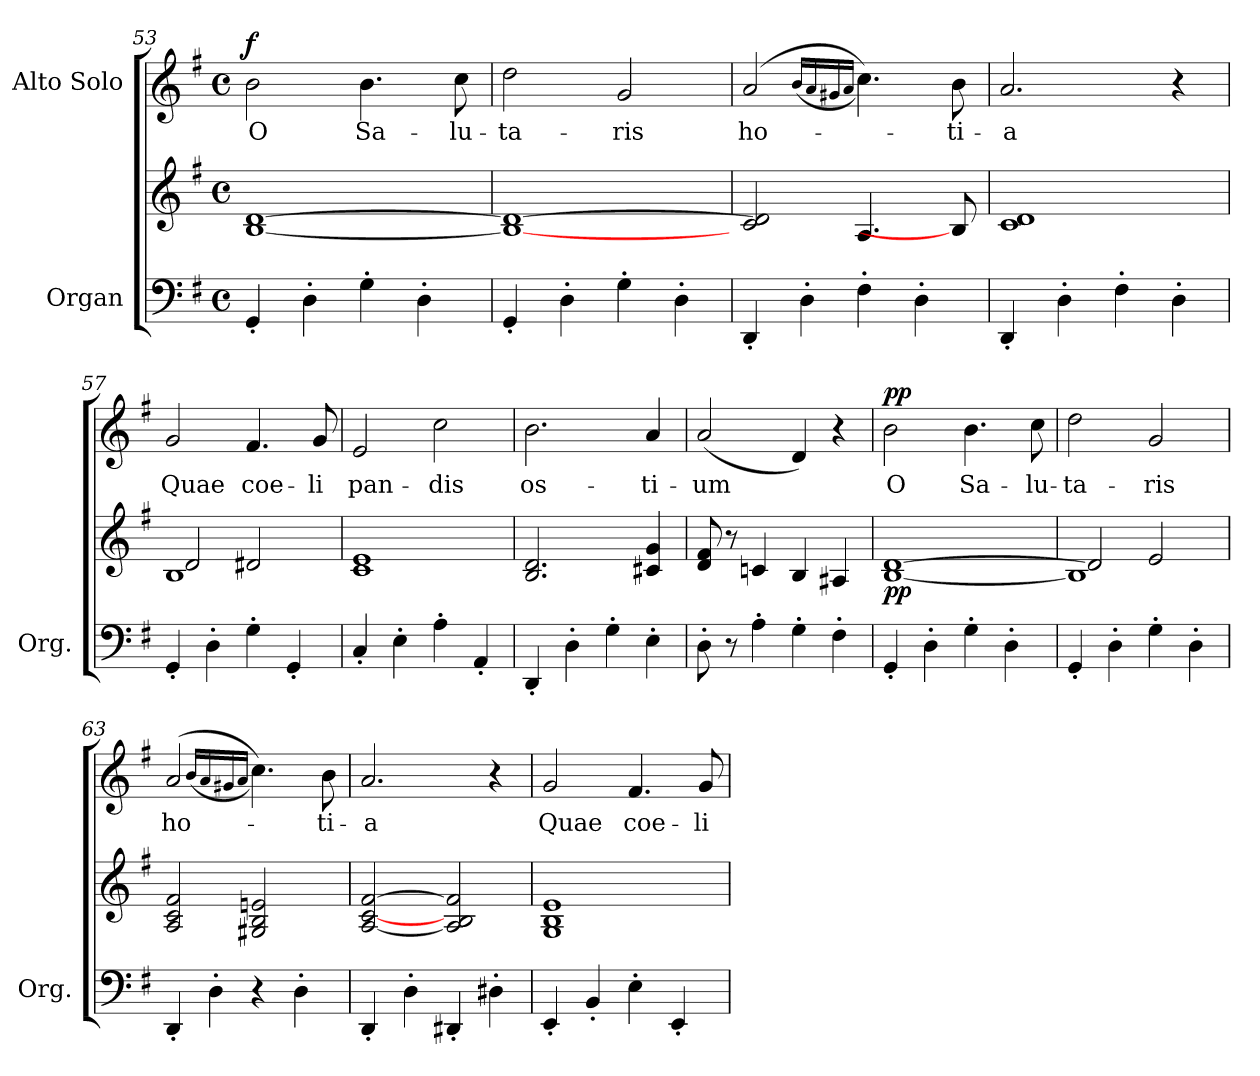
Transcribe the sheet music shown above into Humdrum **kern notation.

**kern	**kern	**dynam	**kern	**text	**dynam
*part2	*part2	*part2	*part1	*part1	*part1
*staff3	*staff2	*staff2/3	*staff1	*staff1	*staff1
*I"Organ	*	*	*I"Alto Solo	*	*
*I'Org.	*	*	*	*	*
*clefF4	*clefG2	*	*clefG2	*	*
*k[f#]	*k[f#]	*	*k[f#]	*	*
*G:	*G:	*	*G:	*	*
*M4/4	*M4/4	*	*M4/4	*	*
*met(c)	*met(c)	*	*met(c)	*	*
=53	=53	=53	=53	=53	=53
!	!	!	!	!LO:LY:b:color=#000000	!
4GG'i/	[1Bi [1di	.	2bi\	O	f
4D'i\	.	.	.	.	.
!	!	!	!	!LO:LY:b:color=#000000	!
4G'i\	.	.	4.bi\	Sa-	.
4D'i\	.	.	.	.	.
!	!	!	!	!LO:LY:b:color=#000000	!
.	.	.	8cci\	-lu-	.
=54	=54	=54	=54	=54	=54
!	!	!	!	!LO:LY:b:color=#000000	!
4GG'i/	1Bi_ 1di_	.	2ddi\	-ta-	.
4D'i\	.	.	.	.	.
!	!	!	!	!LO:LY:b:color=#000000	!
4G'i\	.	.	2gi/	-ris	.
4D'i\	.	.	.	.	.
=55	=55	=55	=55	=55	=55
!	!	!	!	!LO:LY:b:color=#000000	!
4DD'i/	2ci/ 2di]	.	(2ai/	ho-	.
4D'i\	.	.	.	.	.
.	.	.	(16qbi/LL	.	.
.	.	.	16qai/	.	.
.	.	.	16qg#Xi/	.	.
.	.	.	16qai/JJ	.	.
4F#'i\	4.Ai/	.	4.cci\))	.	.
4D'i\	.	.	.	.	.
!	!	!	!	!LO:LY:b:color=#000000	!
.	8Bi/]	.	8bi\	-ti-	.
!!LO:PB:g=z
=56	=56	=56	=56	=56	=56
!	!	!	!	!LO:LY:b:color=#000000	!
4DD'i/	1ci 1di	.	2.ai/	-a	.
4D'i\	.	.	.	.	.
4F#'i\	.	.	.	.	.
4D'i\	.	.	4r	.	.
=57	=57	=57	=57	=57	=57
*	*^	*	*	*	*
!	!	!	!	!	!LO:LY:b:color=#000000	!
4GG'i/	1Bi	2di/	.	2gi/	Quae	.
4D'i\	.	.	.	.	.	.
!	!	!	!	!	!LO:LY:b:color=#000000	!
4G'i\	.	2d#Xi/	.	4.f#i/	coe-	.
4GG'i/	.	.	.	.	.	.
!	!	!	!	!	!LO:LY:b:color=#000000	!
.	.	.	.	8gi/	-li	.
*	*v	*v	*	*	*	*
=58	=58	=58	=58	=58	=58
!	!	!	!	!LO:LY:b:color=#000000	!
4C'i/	1ci 1ei	.	2ei/	pan-	.
4E'i\	.	.	.	.	.
!	!	!	!	!LO:LY:b:color=#000000	!
4A'i\	.	.	2cci\	-dis	.
4AA'i/	.	.	.	.	.
=59	=59	=59	=59	=59	=59
!	!	!	!	!LO:LY:b:color=#000000	!
4DD'i/	2.Bi/ 2.di	.	2.bi\	os-	.
4D'i\	.	.	.	.	.
4G'i\	.	.	.	.	.
!	!	!	!	!LO:LY:b:color=#000000	!
4E'i\	4c#Xi/ 4gi	.	4ai/	-ti-	.
=60	=60	=60	=60	=60	=60
!	!	!	!	!LO:LY:b:color=#000000	!
8D'i\	8di/ 8f#i	.	(2ai/	-um	.
8r	8r	.	.	.	.
4A'i\	4cni/	.	.	.	.
4G'i\	4Bi/	.	4di/)	.	.
4F#'i\	4A#Xi/	.	4r	.	.
=61	=61	=61	=61	=61	=61
!	!	!	!	!LO:LY:b:color=#000000	!
4GG'i/	[1Bi [1di	pp	2bi\	O	pp
4D'i\	.	.	.	.	.
!	!	!	!	!LO:LY:b:color=#000000	!
4G'i\	.	.	4.bi\	Sa-	.
4D'i\	.	.	.	.	.
!	!	!	!	!LO:LY:b:color=#000000	!
.	.	.	8cci\	-lu-	.
=62	=62	=62	=62	=62	=62
*	*^	*	*	*	*
!	!	!	!	!	!LO:LY:b:color=#000000	!
4GG'i/	1Bi]	2di/]	.	2ddi\	-ta-	.
4D'i\	.	.	.	.	.	.
!	!	!	!	!	!LO:LY:b:color=#000000	!
4G'i\	.	2ei/	.	2gi/	-ris	.
4D'i\	.	.	.	.	.	.
*	*v	*v	*	*	*	*
!!LO:LB:g=z
=63	=63	=63	=63	=63	=63
!	!	!	!	!LO:LY:b:color=#000000	!
4DD'i/	2Ai/ 2ci 2f#i	.	(2ai/	ho-	.
4D'i\	.	.	.	.	.
.	.	.	(16qbi/LL	.	.
.	.	.	16qai/	.	.
.	.	.	16qg#Xi/	.	.
.	.	.	16qai/JJ	.	.
4r	2G#Xi/ 2Bi 2eni	.	4.cci\))	.	.
4D'i\	.	.	.	.	.
!	!	!	!	!LO:LY:b:color=#000000	!
.	.	.	8bi\	-ti-	.
=64	=64	=64	=64	=64	=64
!	!	!	!	!LO:LY:b:color=#000000	!
4DD'i/	[2Ai/ [2ci [2f#i	.	2.ai/	-a	.
4D'i\	.	.	.	.	.
4DD#X'i/	2Ai/] 2Bi 2f#i]	.	.	.	.
4D#X'i\	.	.	4r	.	.
=65	=65	=65	=65	=65	=65
!	!	!	!	!LO:LY:b:color=#000000	!
4EE'i/	1Gi 1Bi 1ei	.	2gi/	Quae	.
4BB'i/	.	.	.	.	.
!	!	!	!	!LO:LY:b:color=#000000	!
4E'i\	.	.	4.f#i/	coe-	.
4EE'i/	.	.	.	.	.
!	!	!	!	!LO:LY:b:color=#000000	!
.	.	.	8gi/	-li	.
=	=	=	=	=	=
*-	*-	*-	*-	*-	*-
